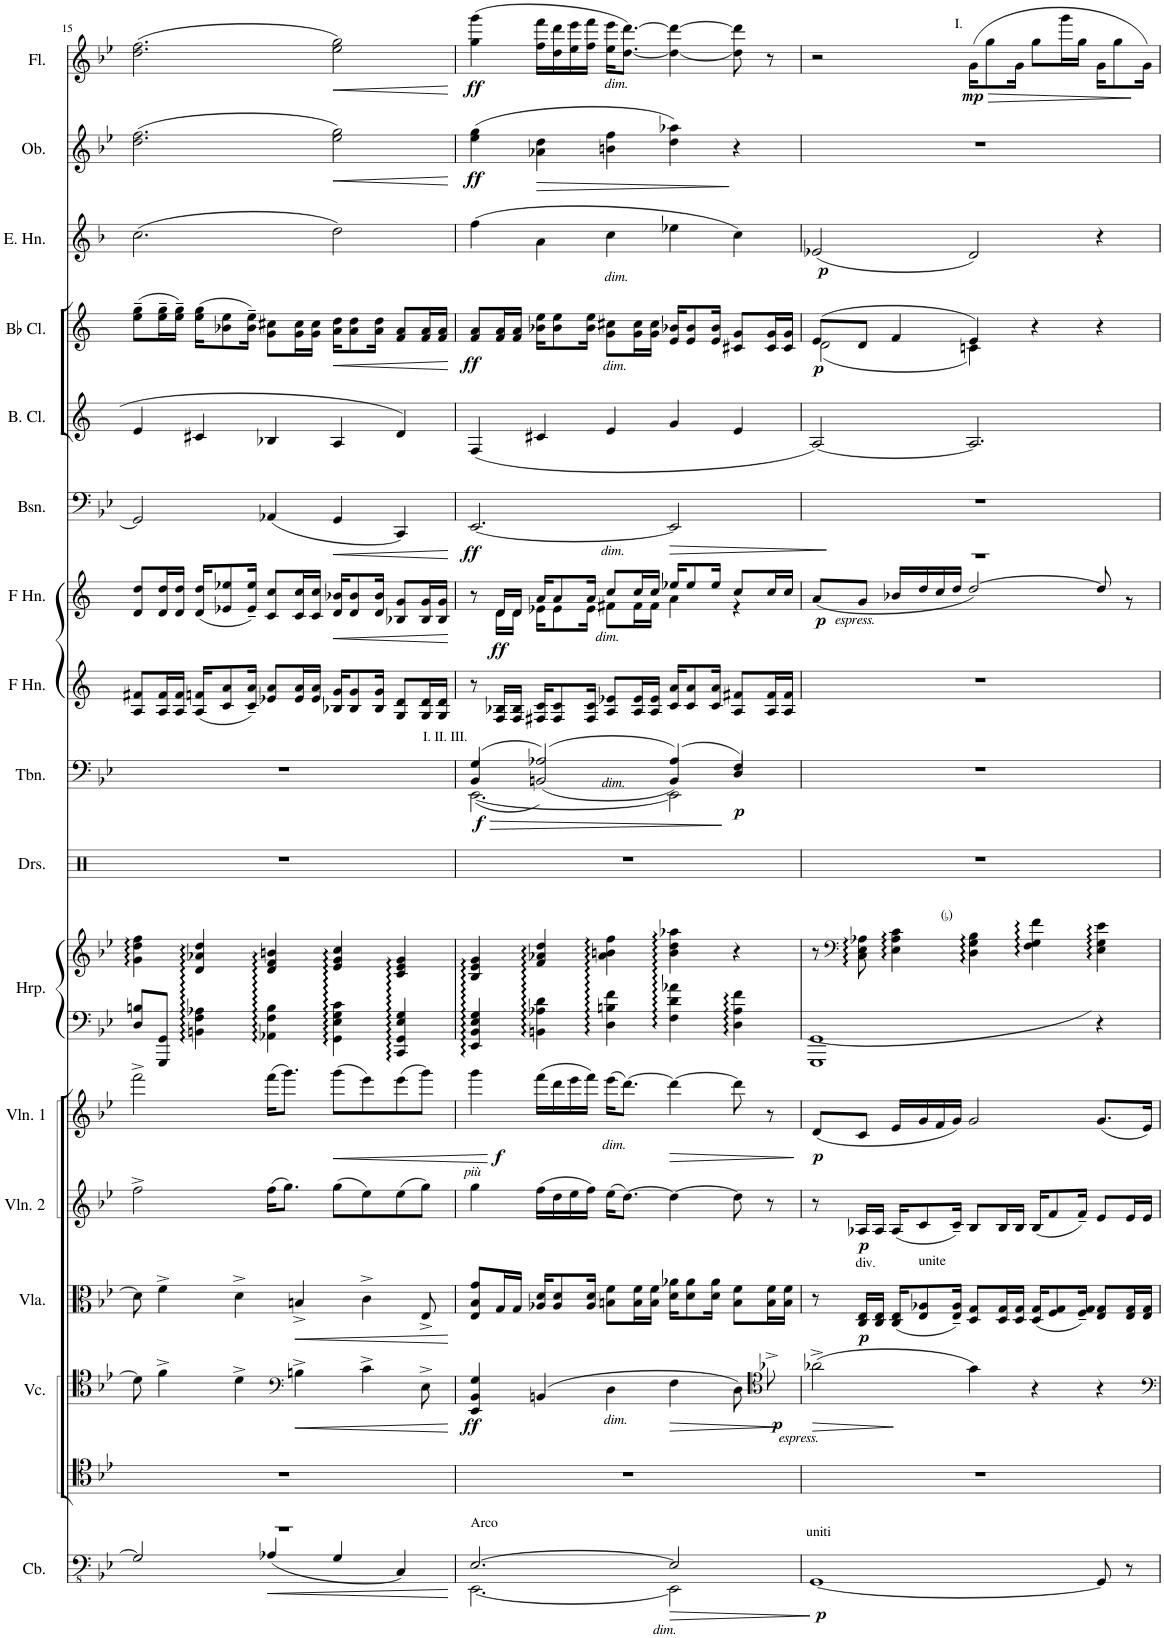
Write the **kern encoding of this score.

**kern	**dynam	**kern	**kern	**dynam	**kern	**dynam	**kern	**dynam	**kern	**dynam	**kern	**kern	**kern	**kern	**dynam	**kern	**kern	**dynam	**kern	**dynam	**kern	**kern	**dynam	**kern	**dynam	**kern	**dynam	**kern	**dynam
*part17	*part17	*part16	*part15	*part15	*part14	*part14	*part13	*part13	*part12	*part12	*part11	*part11	*part10	*part9	*part9	*part8	*part7	*part7	*part6	*part6	*part5	*part4	*part4	*part3	*part3	*part2	*part2	*part1	*part1
*staff18	*staff18	*staff17	*staff16	*staff16	*staff15	*staff15	*staff14	*staff14	*staff13	*staff13	*staff12	*staff11	*staff10	*staff9	*staff9	*staff8	*staff7	*staff7	*staff6	*staff6	*staff5	*staff4	*staff4	*staff3	*staff3	*staff2	*staff2	*staff1	*staff1
*I"Contrabass	*	*I"Violoncello	*I"Violoncello	*	*I"Viola	*	*I"Violin 2	*	*I"Violin 1	*	*I"Harp	*	*I"Drumset	*I"Trombone	*	*I"2 Horns in F	*I"2 Horns in F	*	*I"2 Bassoons	*	*I"Bass Clarinet in Bb	*I"2 Clarinets in Bb	*	*I"English Horn	*	*I"Oboe	*	*I"Flute	*
*I'Cb.	*	*	*I'Vc.	*	*I'Vla.	*	*I'Vln. 2	*	*I'Vln. 1	*	*I'Hrp.	*	*I'Drs.	*I'Tbn.	*	*	*	*	*I'Bsn.	*	*I'B. Cl.	*	*	*I'E. Hn.	*	*I'Ob.	*	*I'Fl.	*
!!LO:PB:g=z
*clefFv4	*	*clefC4	*clefC4	*	*clefC3	*	*clefG2	*	*clefG2	*	*clefF4	*clefG2	*clefX	*clefF4	*	*clefG2	*clefG2	*	*clefF4	*	*clefG2	*clefG2	*	*clefG2	*	*clefG2	*	*clefG2	*
*	*	*	*	*	*	*	*	*	*Trd1c2	*	*Trd5c9	*Trd5c9	*	*	*	*Trd4c7	*Trd4c7	*	*	*	*Trd8c14	*Trd1c2	*	*Trd4c7	*	*	*	*	*
*k[b-e-]	*	*k[b-e-]	*k[b-e-]	*	*k[b-e-]	*	*k[b-e-]	*	*k[b-e-]	*	*k[b-e-]	*k[b-e-]	*k[]	*k[b-e-]	*	*k[]	*k[]	*	*k[b-e-]	*	*k[]	*k[]	*	*k[b-]	*	*k[b-e-]	*	*k[b-e-]	*
*M5/4	*	*M5/4	*M5/4	*	*M5/4	*	*M5/4	*	*M5/4	*	*M5/4	*M5/4	*M5/4	*M5/4	*	*M5/4	*M5/4	*	*M5/4	*	*M5/4	*M5/4	*	*M5/4	*	*M5/4	*	*M5/4	*
=15	=15	=15	=15	=15	=15	=15	=15	=15	=15	=15	=15	=15	=15	=15	=15	=15	=15	=15	=15	=15	=15	=15	=15	=15	=15	=15	=15	=15	=15
*^	*	*	*	*	*	*	*	*	*	*	*	*	*	*	*	*	*	*	*	*	*	*	*	*	*	*	*	*	*
4%5r	2GG/]	.	4%5r	8d\]	.	8d\]	.	2ff^\	.	2fff^\	.	8D/ 8Bn/L	4g\ 4dd\ 4ff\	4%5r	4%5r	.	8A/~ 8f#X/~L	8d/~ 8dd/~L	.	2GG/]	.	4e/	(8ee\~ 8gg\~L	.	(2.cc\	.	(2.dd\ 2.ff\	.	(2.dd\ 2.ff\	.
.	.	.	.	4f^\	.	4f^\	.	.	.	.	.	8GGG/ 8GG/J	.	.	.	.	16A/~ 16f#/~L	16d/~ 16dd/~L	.	.	.	.	16ee\~ 16gg\~L	.	.	.	.	.	.	.
.	.	.	.	.	.	.	.	.	.	.	.	.	.	.	.	.	16A/~ 16f#/~JJ	16d/~ 16dd/~JJ	.	.	.	.	16ee\~ 16gg\~JJ)	.	.	.	.	.	.	.
.	.	.	.	.	.	.	.	.	.	.	.	4BBn\ 4F\ 4A-X\	4d/ 4a-X/ 4dd/	.	.	.	(16A/ 16fn/KL	(16d/ 16dd/KL	.	.	.	4c#X/	(16ee\ 16gg\KL	.	.	.	.	.	.	.
.	.	.	.	.	.	.	.	.	.	.	.	.	.	.	.	.	8c/ 8a/	8e-X/ 8ee-X/	.	.	.	.	8b-X\ 8ee\	.	.	.	.	.	.	.
.	.	.	.	4d^\	.	4d^\	.	.	.	.	.	.	.	.	.	.	.	.	.	.	.	.	.	.	.	.	.	.	.	.
.	.	.	.	.	.	.	.	.	.	.	.	.	.	.	.	.	16c/~ 16a/~Jk)	16e-/~ 16ee-/~Jk)	.	.	.	.	16b-\~ 16ee\~Jk)	.	.	.	.	.	.	.
!	!	!LO:HP:b	!	!	!	!	!	!	!	!	!	!	!	!	!	!	!	!	!	!	!	!	!	!	!	!	!	!	!	!
.	(4AA-X/	<	.	.	.	.	.	(16ff\KL	.	(16fff\KL	.	4AA-X\ 4F\ 4B\	4d/ 4f/ 4bn/	.	.	.	8e-X/~ 8a/~L	8c/~ 8cc/~L	.	(4AA-X/	.	4B-X/	8g\~ 8cc#X\~L	.	.	.	.	.	.	.
.	.	.	.	.	.	.	.	8.gg\J)	.	8.ggg\J)	.	.	.	.	.	.	.	.	.	.	.	.	.	.	.	.	.	.	.	.
*	*	*	*	*clefF4	*	*	*	*	*	*	*	*	*	*	*	*	*	*	*	*	*	*	*	*	*	*	*	*	*	*
!	!	!	!	!	!LO:HP:b	!	!LO:HP:b	!	!	!	!	!	!	!	!	!	!	!	!	!	!	!	!	!	!	!	!	!	!	!
.	.	.	.	4Bn^\	<	4Bn^/	<	.	.	.	.	.	.	.	.	.	16e-/~ 16a/~L	16c/~ 16cc/~L	.	.	.	.	16g\~ 16cc#\~L	.	.	.	.	.	.	.
.	.	.	.	.	.	.	.	.	.	.	.	.	.	.	.	.	16e-/~ 16a/~JJ	16c/~ 16cc/~JJ	.	.	.	.	16g\~ 16cc#\~JJ	.	.	.	.	.	.	.
!	!	!	!	!	!	!	!	!	!	!	!LO:HP:b	!	!	!	!	!	!	!	!LO:HP:b	!	!LO:HP:b	!	!	!LO:HP:b	!	!	!	!LO:HP:b	!	!LO:HP:b
.	4GG/	.	.	.	.	.	.	(8gg\L	.	(8ggg\L	<	4GG\ 4E-\ 4G\ 4c\	4e-/ 4g/ 4cc/	.	.	.	16B-X/ 16g/KL	16d/ 16b-X/KL	<	4GG/	<	4A/	16a\ 16dd\KL	<	2dd\)	.	2ee-\ 2gg\)	<	2ee-\ 2gg\)	<
.	.	.	.	.	.	.	.	.	.	.	.	.	.	.	.	.	8B-/ 8g/	8d/ 8b-/	.	.	.	.	8a\ 8dd\	.	.	.	.	.	.	.
.	.	.	.	4c^\	.	4c^\	.	8ee-\)	.	8eee-\)	.	.	.	.	.	.	.	.	.	.	.	.	.	.	.	.	.	.	.	.
.	.	.	.	.	.	.	.	.	.	.	.	.	.	.	.	.	16B-/~ 16g/~Jk	16d/~ 16b-/~Jk	.	.	.	.	16a\~ 16dd\~Jk	.	.	.	.	.	.	.
.	4CC/)	.	.	.	.	.	.	(8ee-\	.	(8eee-\	.	4CC/ 4GG/ 4E-/ 4G/	4c/ 4e-/ 4g/	.	.	.	8G/~ 8d/~L	8B-X/~ 8g/~L	.	4CC/)	.	4d/	8f/~ 8a/~L	.	.	.	.	.	.	.
.	.	.	.	8E-^\	.	8E-^/	.	8gg\J)	.	8ggg\J)	.	.	.	.	.	.	16G/~ 16d/~L	16B-/~ 16g/~L	.	.	.	.	16f/~ 16a/~L	.	.	.	.	.	.	.
.	.	.	.	.	.	.	.	.	.	.	.	.	.	.	.	.	16G/~ 16d/~JJ	16B-/~ 16g/~JJ	.	.	.	.	16f/~ 16a/~JJ	.	.	.	.	.	.	.
*v	*v	*	*	*	*	*	*	*	*	*	*	*	*	*	*	*	*	*	*	*	*	*	*	*	*	*	*	*	*	*
.	.	.	.	[	.	[	.	.	.	[	.	.	.	.	.	.	.	[	.	[	.	.	[	.	.	.	[	.	[
=16	=16	=16	=16	=16	=16	=16	=16	=16	=16	=16	=16	=16	=16	=16	=16	=16	=16	=16	=16	=16	=16	=16	=16	=16	=16	=16	=16	=16	=16
*^	*	*	*	*	*	*	*	*	*	*	*	*	*	*	*	*	*	*	*	*	*	*	*	*	*	*	*	*	*
!	!	!	!	!	!	!	!	!	!	!	!	!	!	!	!LO:TX:a:t=I. II. III.	!	!	!	!	!	!	!	!	!	!	!	!	!	!	!
!	!	!	!	!	!	!	!	!	!	!LO:TX:b:i:t=più	!	!	!	!	!	!	!	!	!	!	!	!	!	!	!	!	!	!	!	!
!LO:TX:a:t=Arco	!	!	!	!	!	!	!	!	!	!	!	!	!	!	!	!	!	!	!	!	!	!	!	!	!	!	!	!	!	!
!	!	!	!	!	!LO:DY:b	!	!	!	!	!	!LO:DY:b	!	!	!	!	!LO:HP:b	!	!	!	!	!	!	!	!	!	!	!	!	!	!
*	*	*	*	*	*	*	*	*	*	*	*	*	*	*	*^	*	*	*^	*	*	*	*	*	*	*	*	*	*	*	*
*	*	*	*	*	*	*	*	*	*	*	*	*	*	*	*	*^	*	*	*	*	*	*	*	*	*	*	*	*	*	*	*	*
!	!	!	!	!	!	!	!	!	!	!	!	!	!	!	!	!	!	!LO:DY:n=1:b	!	!	!	!	!	!LO:DY:b	!	!	!LO:DY:b	!	!	!	!LO:DY:b	!	!LO:DY:b
[2.EE-/	[2.EEE-\	.	4%5r	4EE-/ 4BB-/ 4G/	ff	8E-/'~ 8B-/'~ 8g/'~L	.	4gg\	.	4ggg\	f	4EE-/ 4BB-/ 4E-/ 4G/	4B-/ 4e-/ 4g/	4%5r	(4G/	[2.EE-\	(4BB-/	> f	8r	8r	8ryy	.	[2.EE-/	ff	(4F/	8f/~ 8a/~L	ff	(4ff\	.	(4ee-\ 4gg\	ff	(4gg\ 4ggg\	ff
!	!	!	!	!	!	!	!	!	!	!	!	!	!	!	!	!	!	!	!	!	!	!LO:DY:b	!	!	!	!	!	!	!	!	!	!	!
.	.	.	.	.	.	16G~/L	.	.	.	.	.	.	.	.	.	.	.	.	16F/ 16B-X/LL	16d~/LL	16d~\LL	ff	.	.	.	16f/~ 16a/~L	.	.	.	.	.	.	.
.	.	.	.	.	.	16G~/JJ	.	.	.	.	.	.	.	.	.	.	.	.	16F/ 16B-/JJ	16d~/JJ	16d~\JJ	.	.	.	.	16f/~ 16a/~JJ	.	.	.	.	.	.	.
!	!	!	!	!	!	!	!	!	!	!	!	!	!	!	!	!	!	!	!	!	!	!	!	!	!	!	!	!	!	!	!LO:HP:b	!	!
.	.	.	.	(4BBn/	.	16A-X/ 16d/KL	.	(16ff\LL	.	(16fff\LL	.	4BBn\ 4A-X\ 4d\	4f/ 4a-X/ 4dd/	.	(2A-X/)	.	(2BBn/)	.	16F#X/ 16c/KL	16a/KL	16e-X\KL	.	.	.	4c#X/	16b-X\ 16ee\KL	.	4a\	.	4a-X\ 4dd\	>	16ff\ 16fff\LL	.
.	.	.	.	.	.	8A-/ 8d/	.	16dd\	.	16ddd\	.	.	.	.	.	.	.	.	8F#/ 8c/	8a/	8e-\	.	.	.	.	8b-\ 8ee\	.	.	.	.	.	16dd\ 16ddd\	.
.	.	.	.	.	.	.	.	16ee-\	.	16eee-\	.	.	.	.	.	.	.	.	.	.	.	.	.	.	.	.	.	.	.	.	.	16ee-\ 16eee-\	.
.	.	.	.	.	.	16A-/~ 16d/~Jk	.	16ff\JJ)	.	16fff\JJ)	.	.	.	.	.	.	.	.	16F#/ 16c/Jk	16a~/Jk	16e-\Jk	.	.	.	.	16b-\~ 16ee\~Jk	.	.	.	.	.	16ff\ 16fff\JJ	.
!	!	!	!	!	!	!	!	!	!	!	!	!	!	!	!	!	!	!	!	!	!	!	!	!	!	!	!	!	!	!	!	!LO:TX:b:i:t=dim.	!
!	!	!	!	!	!	!	!	!	!	!	!	!	!	!	!	!	!	!	!	!	!	!	!	!	!	!	!	!LO:TX:b:i:t=dim.	!	!	!	!	!
!	!	!	!	!	!	!	!	!	!	!	!	!	!	!	!	!	!	!	!	!	!	!	!	!	!	!LO:TX:b:i:t=dim.	!	!	!	!	!	!	!
!	!	!	!	!	!	!	!	!	!	!	!	!	!	!	!	!	!	!	!	!LO:TX:b:i:t=dim.	!	!	!	!	!	!	!	!	!	!	!	!	!
!	!	!	!	!	!	!	!	!	!	!LO:TX:b:i:t=dim.	!	!	!	!	!	!	!	!	!	!	!	!	!	!	!	!	!	!	!	!	!	!	!
!	!	!	!	!LO:TX:b:i:t=dim.	!	!	!	!	!	!	!	!	!	!	!	!	!	!	!	!	!	!	!	!	!	!	!	!	!	!	!	!	!
.	.	.	.	4D\	.	8Bn\~ 8f\~L	.	(16ee-\KL	.	(16eee-\KL	.	4D\ 4Bn\ 4f\	4a-\ 4bn\ 4ff\	.	.	.	.	.	8A/ 8e-X/L	8cc~/L	8f#X\L	.	.	.	4e/	8g\~ 8cc#X\~L	.	4cc\	.	4bn\ 4ff\	.	16ee-\ 16eee-\KL	.
.	.	.	.	.	.	.	.	[8.dd\J)	.	[8.ddd\J)	.	.	.	.	.	.	.	.	.	.	.	.	.	.	.	.	.	.	.	.	.	[8.dd\ [8.ddd\J)	.
.	.	.	.	.	.	16B\~ 16f\~L	.	.	.	.	.	.	.	.	.	.	.	.	16A/ 16e-/L	16cc~/L	16f#\L	.	.	.	.	16g\~ 16cc#\~L	.	.	.	.	.	.	.
.	.	.	.	.	.	16B\~ 16f\~JJ	.	.	.	.	.	.	.	.	.	.	.	.	16A/ 16e-/JJ	16cc~/JJ	16f#\JJ	.	.	.	.	16g\~ 16cc#\~JJ	.	.	.	.	.	.	.
!	!	!	!	!	!	!	!	!	!	!	!	!	!	!	!	!	!	!	!	!	!	!	!LO:TX:b:i:t=dim.	!	!	!	!	!	!	!	!	!	!
!	!	!	!	!	!	!	!	!	!	!	!	!	!	!	!LO:TX:a:i:t=dim.	!	!	!	!	!	!	!	!	!	!	!	!	!	!	!	!	!	!
!LO:TX:b:i:t=dim.	!	!	!	!	!	!	!	!	!	!	!	!	!	!	!	!	!	!	!	!	!	!	!	!	!	!	!	!	!	!	!	!	!
!	!	!	!	!	!LO:HP:b	!	!	!	!	!	!LO:HP:b	!	!	!	!	!	!	!	!	!	!	!	!	!LO:HP:b	!	!	!	!	!	!	!	!	!
2EE-/]	2EEE-\]	.	.	4F\	>	16d\ 16a-X\KL	.	4dd\_	.	4ddd\_	>	4F\ 4d\ 4a-X\	4b\ 4dd\ 4aa-X\	.	(4A-/)	2EE-\]	4BB/)	.	16c/ 16a/KL	16ee-X/KL	4a\	.	2EE-/]	>	4g/	16e/ 16b-X/KL	.	4ee-X\	.	4dd\ 4aa-X\)	.	4dd\_ 4ddd\_	.
.	.	.	.	.	.	8d\ 8a-\	.	.	.	.	.	.	.	.	.	.	.	.	8c/ 8a/	8ee-/	.	.	.	.	.	8e/ 8b-/	.	.	.	.	.	.	.
.	.	.	.	.	.	16d\~ 16a-\~Jk	.	.	.	.	.	.	.	.	.	.	.	.	16c/ 16a/Jk	16ee-~/Jk	.	.	.	.	.	16e/~ 16b-/~Jk	.	.	.	.	.	.	.
!	!	!	!	!	!	!	!	!	!	!	!	!	!	!	!	!	!	!LO:DY:n=2:b	!	!	!	!	!	!	!	!	!	!	!	!	!	!	!
.	.	.	.	8D\L)	.	8B\~ 8f\~L	.	8dd\]	.	8ddd\]	.	4D\ 4A-\ 4f\	4r	.	4F/)	.	4D/	p	8A/ 8f#X/L	8cc~/L	4r	.	.	.	4e/	8c#X/~ 8g/~L	.	4cc\)	.	4r	.	8dd\] 8ddd\]	.
*	*	*	*	*clefC4	*	*	*	*	*	*	*	*	*	*	*	*	*	*	*	*	*	*	*	*	*	*	*	*	*	*	*	*	*
!	!	!	!	!LO:TX:b:i:t=espress.	!	!	!	!	!	!	!	!	!	!	!	!	!	!	!	!	!	!	!	!	!	!	!	!	!	!	!	!	!
!	!	!	!	!	!LO:DY:b	!	!	!	!	!	!	!	!	!	!	!	!	!	!	!	!	!	!	!	!	!	!	!	!	!	!	!	!
.	.	.	.	8a-X^\J	p	16B\~ 16f\~L	.	8r	.	8r	.	.	.	.	.	.	.	.	16A/ 16f#/L	16cc~/L	.	.	.	.	.	16c#/~ 16g/~L	.	.	.	.	.	8r	.
.	.	.	.	.	.	16B\~ 16f\~JJ	.	.	.	.	.	.	.	.	.	.	.	.	16A/ 16f#/JJ	16cc~/JJ	.	.	.	.	.	16c#/~ 16g/~JJ	.	.	.	.	.	.	.
*v	*v	*	*	*	*	*	*	*	*	*	*	*	*	*	*v	*v	*v	*	*	*v	*v	*	*	*	*	*	*	*	*	*	*	*	*
.	[	.	.	]	.	.	.	.	.	]	.	.	.	.	]	.	.	.	.	]	.	.	.	.	.	.	]	.	.
=17	=17	=17	=17	=17	=17	=17	=17	=17	=17	=17	=17	=17	=17	=17	=17	=17	=17	=17	=17	=17	=17	=17	=17	=17	=17	=17	=17	=17	=17
!	!	!	!	!	!	!	!	!	!	!	!	!	!	!	!	!	!LO:TX:b:i:t=espress.	!	!	!	!	!	!	!	!	!	!	!	!
!LO:TX:a:t=uniti	!	!	!	!	!	!	!	!	!	!	!	!	!	!	!	!	!	!	!	!	!	!	!	!	!	!	!	!	!
!	!LO:DY:b	!	!	!LO:HP:b	!	!	!	!	!	!LO:DY:b	!	!	!	!	!	!	!	!LO:DY:b	!	!	!	!	!LO:DY:b	!	!LO:DY:b	!	!	!	!
*	*	*	*	*	*	*	*	*	*	*	*	*	*	*	*	*	*^	*	*	*	*	*^	*	*	*	*	*	*	*
[1GGG	p	4%5r	(2a-X^\	>	8r	.	8r	.	(8d/L	p	1GGG 1GG	8r	4%5r	4%5r	.	4%5r	4%5r	(8a/L	p	4%5r	.	[2A/)	(8e/L	(2d\	p	(2e-X/	p	4%5r	.	2r	.
*	*	*	*	*	*	*	*	*	*	*	*	*clefF4	*	*	*	*	*	*	*	*	*	*	*	*	*	*	*	*	*	*	*
!	!	!	!	!	!LO:TX:a:t=div.	!	!	!	!	!	!	!	!	!	!	!	!	!	!	!	!	!	!	!	!	!	!	!	!	!	!
!	!	!	!	!	!	!LO:DY:b	!	!LO:DY:b	!	!	!	!	!	!	!	!	!	!	!	!	!	!	!	!	!	!	!	!	!	!	!
.	.	.	.	.	16C/~ 16E-/~LL	p	16A-X~/LL	p	8c/J	.	.	8C\ 8E-\ 8A-X\	.	.	.	.	.	8g/J	.	.	.	.	8d/J	.	.	.	.	.	.	.	.
.	.	.	.	.	16C/~ 16E-/~JJ	.	16A-~/JJ	.	.	.	.	.	.	.	.	.	.	.	.	.	.	.	.	.	.	.	.	.	.	.	.
.	.	.	.	.	(16C/ 16E-/KL	.	(16A-/KL	.	16e-/LL	.	.	4E-\ 4A-\ 4c\	.	.	.	.	.	16b-X/LL	.	.	.	.	4f/	.	.	.	.	.	.	.	.
!	!	!	!	!	!LO:TX:a:t=unite	!	!	!	!	!	!	!	!	!	!	!	!	!	!	!	!	!	!	!	!	!	!	!	!	!	!
.	.	.	.	.	8E-/ 8A-X/	.	8c/	.	16g/	.	.	.	.	.	.	.	.	16dd/	.	.	.	.	.	.	.	.	.	.	.	.	.
.	.	.	.	.	.	.	.	.	16f/	.	.	.	.	.	.	.	.	16cc/	.	.	.	.	.	.	.	.	.	.	.	.	.
.	.	.	.	.	16E-/~ 16A-/~Jk)	.	16c~/Jk)	.	16g/JJ)	.	.	.	.	.	.	.	.	16dd/JJ	.	.	.	.	.	.	.	.	.	.	.	.	.
!	!	!	!	!	!	!	!	!	!	!	!	!	!	!	!	!	!	!	!	!	!	!	!	!	!	!	!	!	!	!LO:TX:a:t=I.	!
!	!	!	!	!	!	!	!	!	!	!	!	!LO:TX:a:t=(	!	!	!	!	!	!	!	!	!	!	!	!	!	!	!	!	!	!	!
!	!	!	!	!	!	!	!	!	!	!	!	!LO:TX:a:t=)	!	!	!	!	!	!	!	!	!	!	!	!	!	!	!	!	!	!	!
!	!	!	!	!	!	!	!	!	!	!	!	!	!	!	!	!	!	!	!	!	!	!	!	!	!	!	!	!	!	!	!LO:HP:b
!	!	!	!	!	!	!	!	!	!	!	!	!	!	!	!	!	!	!	!	!	!	!	!	!	!	!	!	!	!	!	!LO:DY:n=1:b
.	.	.	4g\)	.	8D/~ 8G/~L	.	8B-~/L	.	2g/	.	.	4D\ 4G\ 4B-\	.	.	.	.	.	[2dd/)	.	.	.	2.A/]	4e/)	4cn\)	.	2d/)	.	.	.	(16g\KL	> mp
.	.	.	.	.	.	.	.	.	.	.	.	.	.	.	.	.	.	.	.	.	.	.	.	.	.	.	.	.	.	8gg\	.
.	.	.	.	.	16D/~ 16G/~L	.	16B-~/L	.	.	.	.	.	.	.	.	.	.	.	.	.	.	.	.	.	.	.	.	.	.	.	.
.	.	.	.	.	16D/~ 16G/~JJ	.	16B-~/JJ	.	.	.	.	.	.	.	.	.	.	.	.	.	.	.	.	.	.	.	.	.	.	16g\Jk	.
.	.	.	4r	.	(16D/ 16G/KL	.	(16B-/KL	.	.	.	.	4F\ 4G\ 4f\	.	.	.	.	.	.	.	.	.	.	4r	2ryy	.	.	.	.	.	8gg\L	.
.	.	.	.	.	8F/ 8G/	.	8f/	.	.	.	.	.	.	.	.	.	.	.	.	.	.	.	.	.	.	.	.	.	.	.	.
.	.	.	.	.	.	.	.	.	.	.	.	.	.	.	.	.	.	.	.	.	.	.	.	.	.	.	.	.	.	16ggg\L	.
.	.	.	.	.	16F/~ 16G/~Jk)	.	16f~/Jk)	.	.	.	.	.	.	.	.	.	.	.	.	.	.	.	.	.	.	.	.	.	.	16gg\JJ	.
8GGG/]	.	.	4r	.	8E-/~ 8G/~L	.	8e-~/L	.	(8.g/L	.	4r	4E-\ 4G\ 4e-\	.	.	.	.	.	8dd/]	.	.	.	.	4r	.	.	4r	.	.	.	16g\KL	.
.	.	.	.	.	.	.	.	.	.	.	.	.	.	.	.	.	.	.	.	.	.	.	.	.	.	.	.	.	.	8gg\	.
8r	.	.	.	.	16E-/~ 16G/~L	.	16e-~/L	.	.	.	.	.	.	.	.	.	.	8r	.	.	.	.	.	.	.	.	.	.	.	.	.
.	.	.	.	.	16E-/~ 16G/~JJ	.	16e-~/JJ	.	16e-/Jk)	.	.	.	.	.	.	.	.	.	.	.	.	.	.	.	.	.	.	.	.	16g\Jk)	.
*	*	*	*	*	*	*	*	*	*	*	*	*	*	*	*	*	*v	*v	*	*	*	*	*v	*v	*	*	*	*	*	*	*
.	.	.	.	]	.	.	.	.	.	.	.	.	.	.	.	.	.	.	.	.	.	.	.	.	.	.	.	.	]
=	=	=	=	=	=	=	=	=	=	=	=	=	=	=	=	=	=	=	=	=	=	=	=	=	=	=	=	=	=
*-	*-	*-	*-	*-	*-	*-	*-	*-	*-	*-	*-	*-	*-	*-	*-	*-	*-	*-	*-	*-	*-	*-	*-	*-	*-	*-	*-	*-	*-
